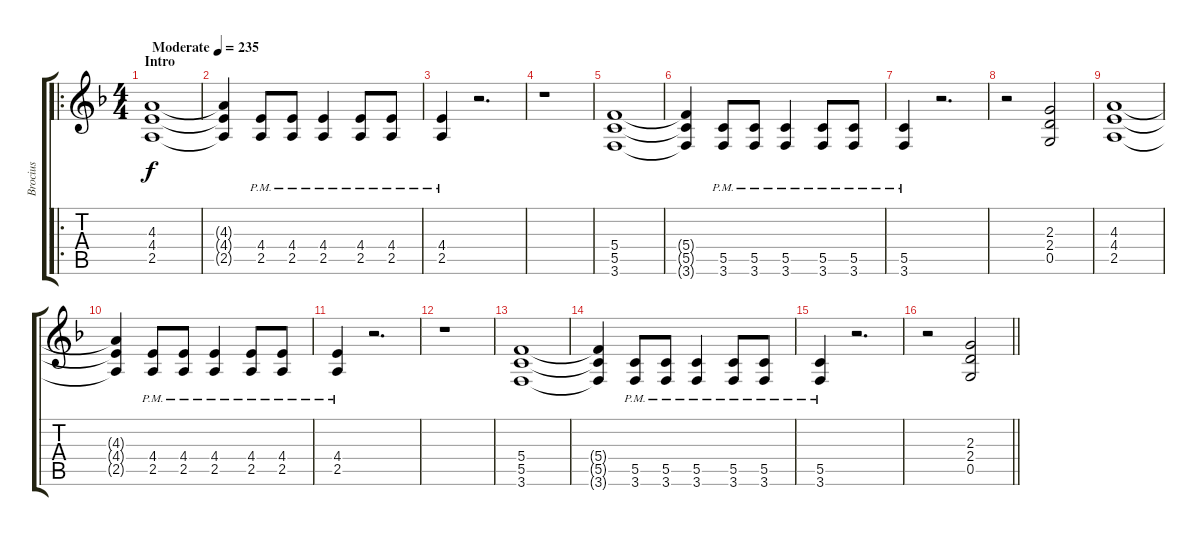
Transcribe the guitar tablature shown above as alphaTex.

\track ("Brocius" "Brocius") {instrument distortionguitar}
\staff {score tabs}
\tuning (D4 A3 F3 C3 G2 D2) {hide}
\ro
\ts (4 4)
\section ("" "Intro")
\tempo (235 "Moderate")
\clef g2
\ks f
(4.3 4.4 2.5).1{dy f instrument distortionguitar} |
(4.3{t} 4.4{t} 2.5{t}).4 (4.4{pm} 2.5{pm}).8 (4.4{pm} 2.5{pm}).8 (4.4{pm} 2.5{pm}).4 (4.4{pm} 2.5{pm}).8 (4.4{pm} 2.5{pm}).8 |
(4.4{pm} 2.5{pm}).4 r.2{d} |
r.1 |
(5.4 5.5 3.6).1 |
(5.4{t} 5.5{t} 3.6{t}).4 (5.5{pm} 3.6{pm}).8 (5.5{pm} 3.6{pm}).8 (5.5{pm} 3.6{pm}).4 (5.5{pm} 3.6{pm}).8 (5.5{pm} 3.6{pm}).8 |
(5.5{pm} 3.6{pm}).4 r.2{d} |
r.2 (2.3 2.4 0.5).2 |
(4.3 4.4 2.5).1 |
(4.3{t} 4.4{t} 2.5{t}).4 (4.4{pm} 2.5{pm}).8 (4.4{pm} 2.5{pm}).8 (4.4{pm} 2.5{pm}).4 (4.4{pm} 2.5{pm}).8 (4.4{pm} 2.5{pm}).8 |
(4.4{pm} 2.5{pm}).4 r.2{d} |
r.1 |
(5.4 5.5 3.6).1 |
(5.4{t} 5.5{t} 3.6{t}).4 (5.5{pm} 3.6{pm}).8 (5.5{pm} 3.6{pm}).8 (5.5{pm} 3.6{pm}).4 (5.5{pm} 3.6{pm}).8 (5.5{pm} 3.6{pm}).8 |
(5.5{pm} 3.6{pm}).4 r.2{d} |
\barLineRight lightlight
r.2 (2.3 2.4 0.5).2
